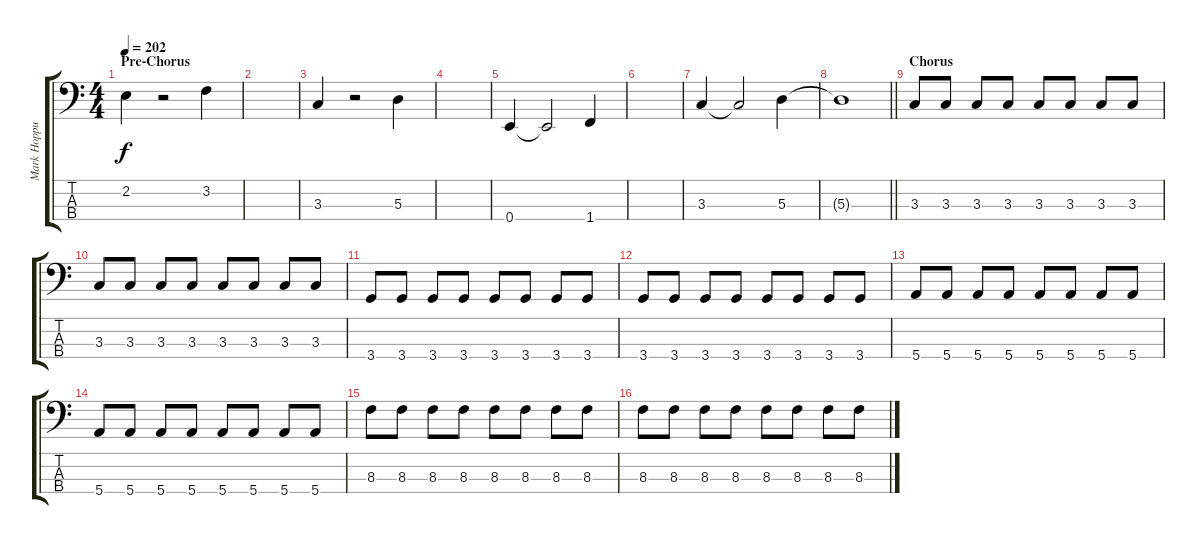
\track ("Mark Hoppus - Bass" "Mark Hoppu") {instrument electricbasspick}
\staff {score tabs}
\tuning (G2 D2 A1 E1) {hide}
\ts (4 4)
\section ("" "Pre-Chorus")
\tempo 202
\clef f4
\ks c
2.2.4{dy f} r.2 3.2.4 |
|
3.3.4 r.2 5.3.4 |
|
0.4.4 0.4{t}.2 1.4.4 |
|
3.3.4 3.3{t}.2 5.3.4 |
\barLineRight lightlight
5.3{t}.1 |
\section ("" "Chorus")
3.3.8 3.3.8 3.3.8 3.3.8 3.3.8 3.3.8 3.3.8 3.3.8 |
3.3.8 3.3.8 3.3.8 3.3.8 3.3.8 3.3.8 3.3.8 3.3.8 |
3.4.8 3.4.8 3.4.8 3.4.8 3.4.8 3.4.8 3.4.8 3.4.8 |
3.4.8 3.4.8 3.4.8 3.4.8 3.4.8 3.4.8 3.4.8 3.4.8 |
5.4.8 5.4.8 5.4.8 5.4.8 5.4.8 5.4.8 5.4.8 5.4.8 |
5.4.8 5.4.8 5.4.8 5.4.8 5.4.8 5.4.8 5.4.8 5.4.8 |
8.3.8 8.3.8 8.3.8 8.3.8 8.3.8 8.3.8 8.3.8 8.3.8 |
8.3.8 8.3.8 8.3.8 8.3.8 8.3.8 8.3.8 8.3.8 8.3.8
